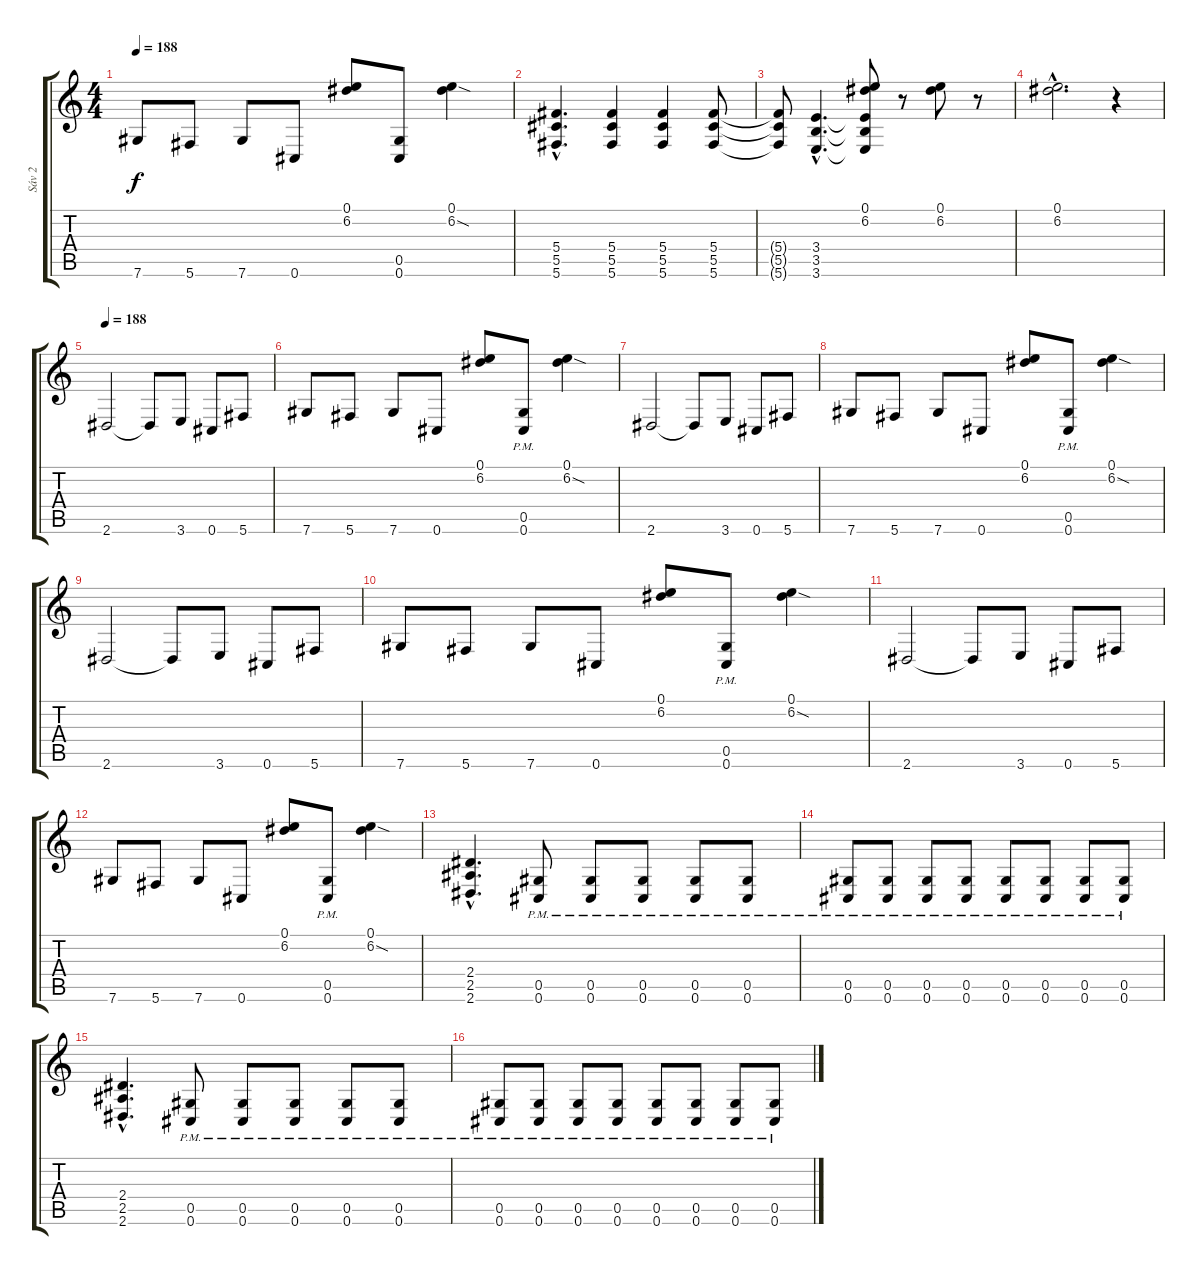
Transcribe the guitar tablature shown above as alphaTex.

\track ("Sáv 2" "Sáv 2") {instrument distortionguitar}
\staff {score tabs}
\tuning (Eb4 Bb3 Gb3 Db3 Ab2 Db2) {hide}
\ts (4 4)
\tempo 188
\clef g2
\ks c
7.6.8{dy f} 5.6.8 7.6.8 0.6.8 (0.1 6.2).8 (0.5 0.6).8 (0.1 6.2{sod}).4 |
(5.4{hac} 5.5{hac} 5.6{hac}).4{d} (5.4 5.5 5.6).4 (5.4 5.5 5.6).4 (5.4 5.5 5.6).8 |
(5.4{t} 5.5{t} 5.6{t}).8 (3.4{hac} 3.5{hac} 3.6{hac}).4{d} (0.1 6.2 3.4{t} 3.5{t} 3.6{t}).8 r.8 (0.1 6.2).8 r.8 |
(0.1{hac} 6.2{hac}).2{d} r.4 |
\tempo 188
2.6.2 2.6{t}.8 3.6.8 0.6.8 5.6.8 |
7.6.8 5.6.8 7.6.8 0.6.8 (0.1 6.2).8 (0.5{pm} 0.6{pm}).8 (0.1 6.2{sod}).4 |
2.6.2 2.6{t}.8 3.6.8 0.6.8 5.6.8 |
7.6.8 5.6.8 7.6.8 0.6.8 (0.1 6.2).8 (0.5{pm} 0.6{pm}).8 (0.1 6.2{sod}).4 |
2.6.2 2.6{t}.8 3.6.8 0.6.8 5.6.8 |
7.6.8 5.6.8 7.6.8 0.6.8 (0.1 6.2).8 (0.5{pm} 0.6{pm}).8 (0.1 6.2{sod}).4 |
2.6.2 2.6{t}.8 3.6.8 0.6.8 5.6.8 |
7.6.8 5.6.8 7.6.8 0.6.8 (0.1 6.2).8 (0.5{pm} 0.6{pm}).8 (0.1 6.2{sod}).4 |
(2.4{hac} 2.5{hac} 2.6{hac}).4{d} (0.5{pm} 0.6{pm}).8 (0.5{pm} 0.6{pm}).8 (0.5{pm} 0.6{pm}).8 (0.5{pm} 0.6{pm}).8 (0.5{pm} 0.6{pm}).8 |
(0.5{pm} 0.6{pm}).8 (0.5{pm} 0.6{pm}).8 (0.5{pm} 0.6{pm}).8 (0.5{pm} 0.6{pm}).8 (0.5{pm} 0.6{pm}).8 (0.5{pm} 0.6{pm}).8 (0.5{pm} 0.6{pm}).8 (0.5{pm} 0.6{pm}).8 |
(2.4{hac} 2.5{hac} 2.6{hac}).4{d} (0.5{pm} 0.6{pm}).8 (0.5{pm} 0.6{pm}).8 (0.5{pm} 0.6{pm}).8 (0.5{pm} 0.6{pm}).8 (0.5{pm} 0.6{pm}).8 |
(0.5{pm} 0.6{pm}).8 (0.5{pm} 0.6{pm}).8 (0.5{pm} 0.6{pm}).8 (0.5{pm} 0.6{pm}).8 (0.5{pm} 0.6{pm}).8 (0.5{pm} 0.6{pm}).8 (0.5{pm} 0.6{pm}).8 (0.5{pm} 0.6{pm}).8
